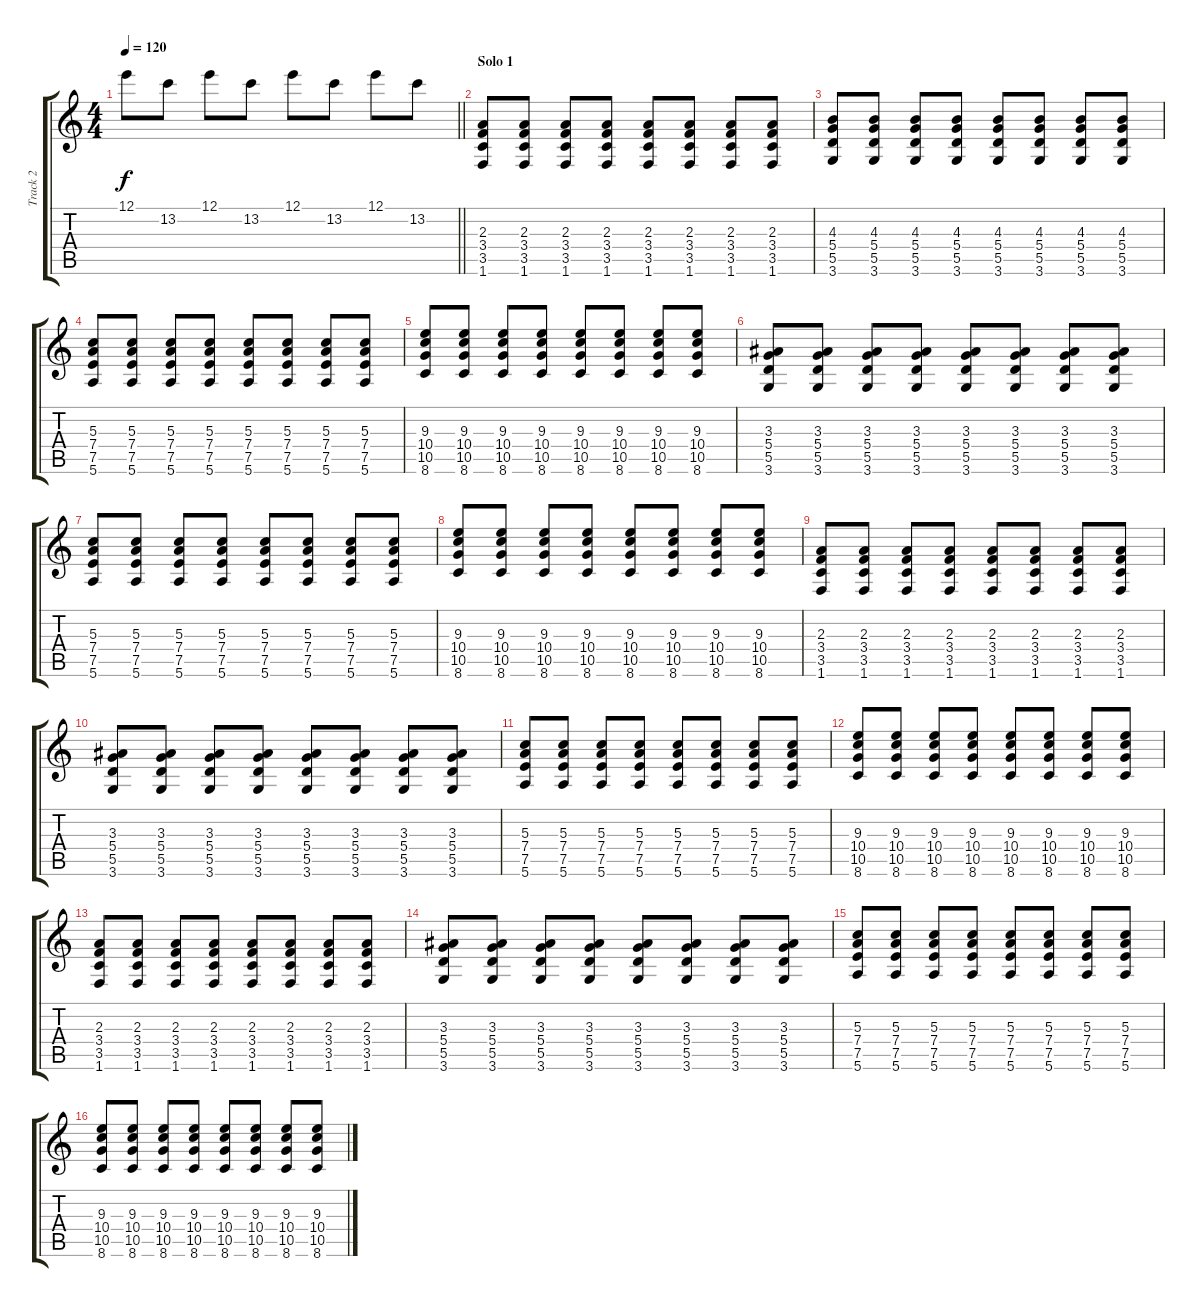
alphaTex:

\track ("Track 2" "Track 2") {instrument overdrivenguitar}
\staff {score tabs}
\tuning (E4 B3 G3 D3 A2 E2) {hide}
\ts (4 4)
\tempo 120
\clef g2
\barLineRight lightlight
\ks c
12.1.8{dy f} 13.2.8 12.1.8 13.2.8 12.1.8 13.2.8 12.1.8 13.2.8 |
\section ("" "Solo 1")
(2.3 3.4 3.5 1.6).8 (2.3 3.4 3.5 1.6).8 (2.3 3.4 3.5 1.6).8 (2.3 3.4 3.5 1.6).8 (2.3 3.4 3.5 1.6).8 (2.3 3.4 3.5 1.6).8 (2.3 3.4 3.5 1.6).8 (2.3 3.4 3.5 1.6).8 |
(4.3 5.4 5.5 3.6).8 (4.3 5.4 5.5 3.6).8 (4.3 5.4 5.5 3.6).8 (4.3 5.4 5.5 3.6).8 (4.3 5.4 5.5 3.6).8 (4.3 5.4 5.5 3.6).8 (4.3 5.4 5.5 3.6).8 (4.3 5.4 5.5 3.6).8 |
(5.3 7.4 7.5 5.6).8 (5.3 7.4 7.5 5.6).8 (5.3 7.4 7.5 5.6).8 (5.3 7.4 7.5 5.6).8 (5.3 7.4 7.5 5.6).8 (5.3 7.4 7.5 5.6).8 (5.3 7.4 7.5 5.6).8 (5.3 7.4 7.5 5.6).8 |
(9.3 10.4 10.5 8.6).8 (9.3 10.4 10.5 8.6).8 (9.3 10.4 10.5 8.6).8 (9.3 10.4 10.5 8.6).8 (9.3 10.4 10.5 8.6).8 (9.3 10.4 10.5 8.6).8 (9.3 10.4 10.5 8.6).8 (9.3 10.4 10.5 8.6).8 |
(3.3 5.4 5.5 3.6).8 (3.3 5.4 5.5 3.6).8 (3.3 5.4 5.5 3.6).8 (3.3 5.4 5.5 3.6).8 (3.3 5.4 5.5 3.6).8 (3.3 5.4 5.5 3.6).8 (3.3 5.4 5.5 3.6).8 (3.3 5.4 5.5 3.6).8 |
(5.3 7.4 7.5 5.6).8 (5.3 7.4 7.5 5.6).8 (5.3 7.4 7.5 5.6).8 (5.3 7.4 7.5 5.6).8 (5.3 7.4 7.5 5.6).8 (5.3 7.4 7.5 5.6).8 (5.3 7.4 7.5 5.6).8 (5.3 7.4 7.5 5.6).8 |
(9.3 10.4 10.5 8.6).8 (9.3 10.4 10.5 8.6).8 (9.3 10.4 10.5 8.6).8 (9.3 10.4 10.5 8.6).8 (9.3 10.4 10.5 8.6).8 (9.3 10.4 10.5 8.6).8 (9.3 10.4 10.5 8.6).8 (9.3 10.4 10.5 8.6).8 |
(2.3 3.4 3.5 1.6).8 (2.3 3.4 3.5 1.6).8 (2.3 3.4 3.5 1.6).8 (2.3 3.4 3.5 1.6).8 (2.3 3.4 3.5 1.6).8 (2.3 3.4 3.5 1.6).8 (2.3 3.4 3.5 1.6).8 (2.3 3.4 3.5 1.6).8 |
(3.3 5.4 5.5 3.6).8 (3.3 5.4 5.5 3.6).8 (3.3 5.4 5.5 3.6).8 (3.3 5.4 5.5 3.6).8 (3.3 5.4 5.5 3.6).8 (3.3 5.4 5.5 3.6).8 (3.3 5.4 5.5 3.6).8 (3.3 5.4 5.5 3.6).8 |
(5.3 7.4 7.5 5.6).8 (5.3 7.4 7.5 5.6).8 (5.3 7.4 7.5 5.6).8 (5.3 7.4 7.5 5.6).8 (5.3 7.4 7.5 5.6).8 (5.3 7.4 7.5 5.6).8 (5.3 7.4 7.5 5.6).8 (5.3 7.4 7.5 5.6).8 |
(9.3 10.4 10.5 8.6).8 (9.3 10.4 10.5 8.6).8 (9.3 10.4 10.5 8.6).8 (9.3 10.4 10.5 8.6).8 (9.3 10.4 10.5 8.6).8 (9.3 10.4 10.5 8.6).8 (9.3 10.4 10.5 8.6).8 (9.3 10.4 10.5 8.6).8 |
(2.3 3.4 3.5 1.6).8 (2.3 3.4 3.5 1.6).8 (2.3 3.4 3.5 1.6).8 (2.3 3.4 3.5 1.6).8 (2.3 3.4 3.5 1.6).8 (2.3 3.4 3.5 1.6).8 (2.3 3.4 3.5 1.6).8 (2.3 3.4 3.5 1.6).8 |
(3.3 5.4 5.5 3.6).8 (3.3 5.4 5.5 3.6).8 (3.3 5.4 5.5 3.6).8 (3.3 5.4 5.5 3.6).8 (3.3 5.4 5.5 3.6).8 (3.3 5.4 5.5 3.6).8 (3.3 5.4 5.5 3.6).8 (3.3 5.4 5.5 3.6).8 |
(5.3 7.4 7.5 5.6).8 (5.3 7.4 7.5 5.6).8 (5.3 7.4 7.5 5.6).8 (5.3 7.4 7.5 5.6).8 (5.3 7.4 7.5 5.6).8 (5.3 7.4 7.5 5.6).8 (5.3 7.4 7.5 5.6).8 (5.3 7.4 7.5 5.6).8 |
(9.3 10.4 10.5 8.6).8 (9.3 10.4 10.5 8.6).8 (9.3 10.4 10.5 8.6).8 (9.3 10.4 10.5 8.6).8 (9.3 10.4 10.5 8.6).8 (9.3 10.4 10.5 8.6).8 (9.3 10.4 10.5 8.6).8 (9.3 10.4 10.5 8.6).8
